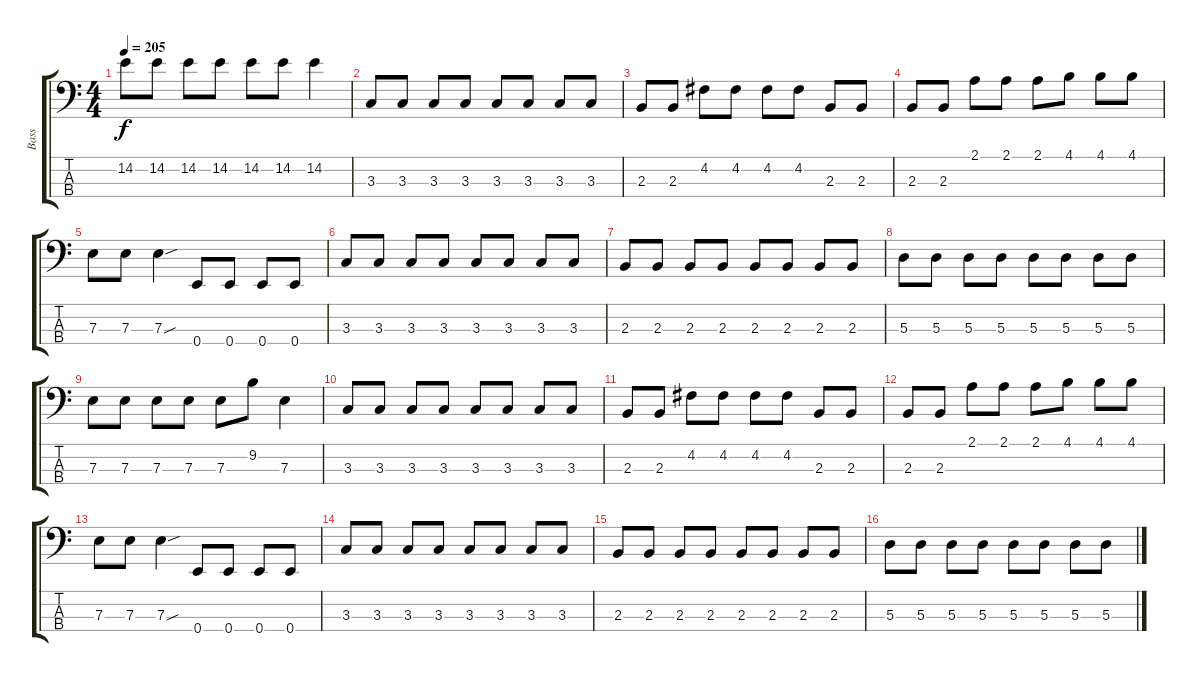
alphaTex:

\track ("Bass" "Bass") {instrument electricbasspick}
\staff {score tabs}
\tuning (G2 D2 A1 E1) {hide}
\ts (4 4)
\tempo 205
\clef f4
\ks c
14.2.8{dy f} 14.2.8 14.2.8 14.2.8 14.2.8 14.2.8 14.2.4 |
3.3.8 3.3.8 3.3.8 3.3.8 3.3.8 3.3.8 3.3.8 3.3.8 |
2.3.8 2.3.8 4.2.8 4.2.8 4.2.8 4.2.8 2.3.8 2.3.8 |
2.3.8 2.3.8 2.1.8 2.1.8 2.1.8 4.1.8 4.1.8 4.1.8 |
7.3.8 7.3.8 7.3{sou}.4 0.4.8 0.4.8 0.4.8 0.4.8 |
3.3.8 3.3.8 3.3.8 3.3.8 3.3.8 3.3.8 3.3.8 3.3.8 |
2.3.8 2.3.8 2.3.8 2.3.8 2.3.8 2.3.8 2.3.8 2.3.8 |
5.3.8 5.3.8 5.3.8 5.3.8 5.3.8 5.3.8 5.3.8 5.3.8 |
7.3.8 7.3.8 7.3.8 7.3.8 7.3.8 9.2.8 7.3.4 |
3.3.8 3.3.8 3.3.8 3.3.8 3.3.8 3.3.8 3.3.8 3.3.8 |
2.3.8 2.3.8 4.2.8 4.2.8 4.2.8 4.2.8 2.3.8 2.3.8 |
2.3.8 2.3.8 2.1.8 2.1.8 2.1.8 4.1.8 4.1.8 4.1.8 |
7.3.8 7.3.8 7.3{sou}.4 0.4.8 0.4.8 0.4.8 0.4.8 |
3.3.8 3.3.8 3.3.8 3.3.8 3.3.8 3.3.8 3.3.8 3.3.8 |
2.3.8 2.3.8 2.3.8 2.3.8 2.3.8 2.3.8 2.3.8 2.3.8 |
5.3.8 5.3.8 5.3.8 5.3.8 5.3.8 5.3.8 5.3.8 5.3.8
